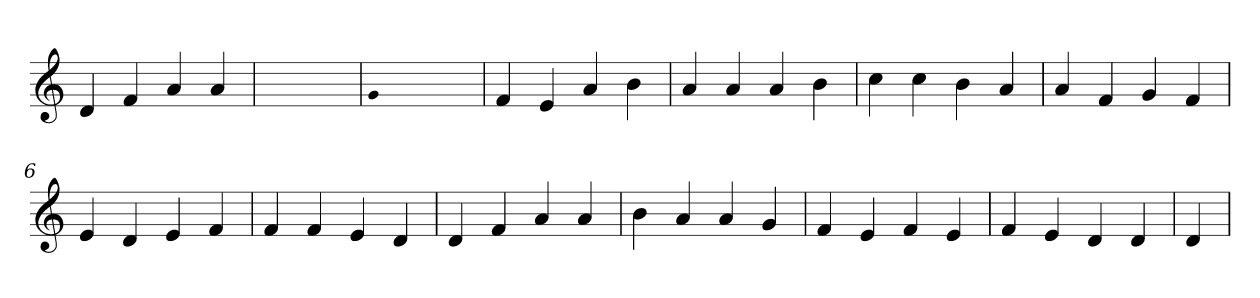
**kern
*part1
*staff1
*clefG2
=1
4d
4f
4a
4a
=2
1ryy
=2
qqg
1ryy
=2
4f
4e
4a
4b
=3
4a
4a
4a
4b
=4
4cc
4cc
4b
4a
=5
4a
4f
4g
4f
=6
4e
4d
4e
4f
=7
4f
4f
4e
4d
=8
4d
4f
4a
4a
=9
4b
4a
4a
4g
=10
4f
4e
4f
4e
=11
4f
4e
4d
4d
=12
4d
=
*-
